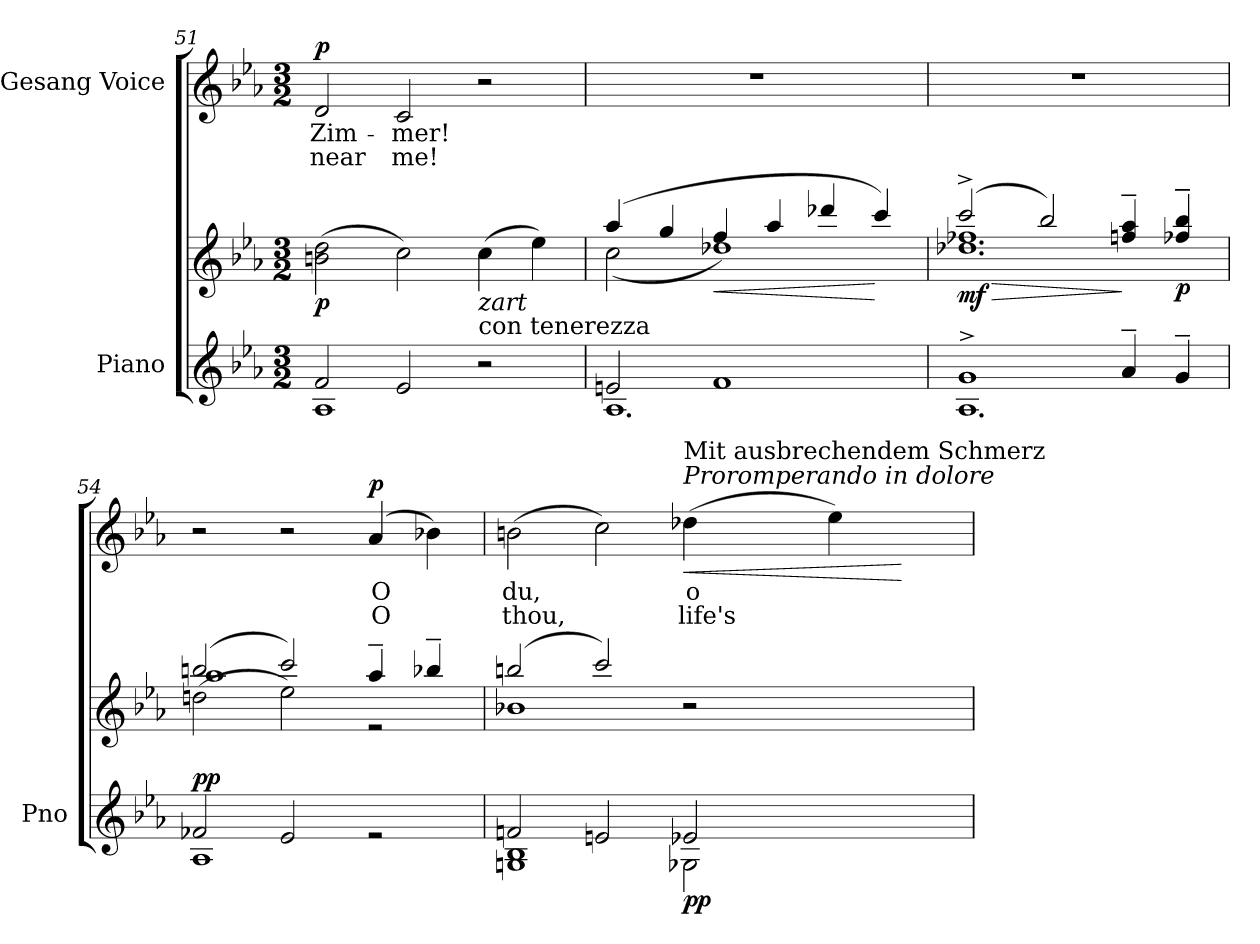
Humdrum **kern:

**kern	**kern	**dynam	**kern	**text	**text	**dynam
*part2	*part2	*part2	*part1	*part1	*part1	*part1
*staff3	*staff2	*staff2/3	*staff1	*staff1	*staff1	*staff1
*I"Piano	*	*	*I"Gesang Voice	*	*	*
*I'Pno	*	*	*	*	*	*
*clefG2	*clefG2	*	*clefG2	*	*	*
*k[b-e-a-]	*k[b-e-a-]	*	*k[b-e-a-]	*	*	*
*M3/2	*M3/2	*	*M3/2	*	*	*
=51	=51	=51	=51	=51	=51	=51
*^	*	*	*	*	*	*
!	!	!	!LO:DY:b	!	!LO:LY:b	!LO:LY:b	!LO:DY:a
2f/	1A-	(>2bn\ 2dd\	p	2d/	Zim-	near	p
!	!	!	!	!	!LO:LY:b	!LO:LY:b	!
2e-/	.	2cc\)	.	2c/	-mer!	me!	.
!	!	!LO:TX:b:i:t=zart	!	!	!	!	!
!	!	!LO:TX:b:t=con tenerezza	!	!	!	!	!
2r	2rgyy	(>4cc\	.	2r	.	.	.
.	.	4ee-\)	.	.	.	.	.
=52	=52	=52	=52	=52	=52	=52	=52
*	*	*^	*	*	*	*	*
2en/	1.A-	(>4aa-/	(<2cc\	.	1.r	.	.	.
.	.	4gg/	.	.	.	.	.	.
!	!	!	!	!LO:HP:b	!	!	!	!
1f	.	4ff/	1dd-X)	<	.	.	.	.
.	.	4aa-/	.	.	.	.	.	.
.	.	4ddd-X/	.	.	.	.	.	.
.	.	4ccc/)	.	[	.	.	.	.
=53	=53	=53	=53	=53	=53	=53	=53	=53
!	!	!	!	!LO:HP:b	!	!	!	!
!	!	!	!	!LO:DY:n=1:b	!	!	!	!
1g^	1.A-	(>2ccc^/	1.dd-X 1.ff-X	> mf	1.r	.	.	.
.	.	2bb-/)	.	.	.	.	.	.
4a-~/	.	4ffn/~ 4aa-/~	.	]	.	.	.	.
!	!	!	!	!LO:DY:n=2:b	!	!	!	!
4g~/	.	4ff-X/~ 4bb-/~	.	p	.	.	.	.
!!LO:PB:g=z
=54	=54	=54	=54	=54	=54	=54	=54	=54
*	*	*	*^	*	*	*	*	*
!	!	!	!	!	!LO:DY:a=2	!	!	!	!
2f-X/	1A-	(>2bbn/	1aa-	(<2ddn\	pp	2r	.	.	.
2e-/	.	2ccc/)	.	2ee-\)	.	2r	.	.	.
!	!	!	!	!	!	!	!LO:LY:b	!LO:LY:b	!LO:DY:a
2re	2ryy	4aa-~/	2ryy	2re	.	(>4a-/	O	O	p
.	.	4bb-X~/	.	.	.	4b-X\)	.	.	.
*	*	*	*v	*v	*	*	*	*	*
=55	=55	=55	=55	=55	=55	=55	=55	=55
!	!	!	!	!	!	!LO:LY:b	!LO:LY:b	!
2fn/	1Gn 1B-	(>2bbn/	1b-X	.	(>2bn\	du,	thou,	.
2en/	.	2ccc/)	.	.	2cc\)	.	.	.
!	!	!	!	!	!LO:TX:a:i:t=Proromperando in dolore	!	!	!
!	!	!	!	!	!LO:TX:a:t=Mit ausbrechendem Schmerz	!	!	!
!	!	!	!	!LO:DY:b=2	!	!LO:LY:b	!LO:LY:b	!LO:HP:b
2e-X/	2G-X\	2r	2ryy	pp	(>4dd-X\	o	life's	<
.	.	.	.	.	4ee-\)	.	.	.
*v	*v	*	*	*	*	*	*	*
*	*v	*v	*	*	*	*	*
.	.	.	.	.	.	[
=	=	=	=	=	=	=
*-	*-	*-	*-	*-	*-	*-
